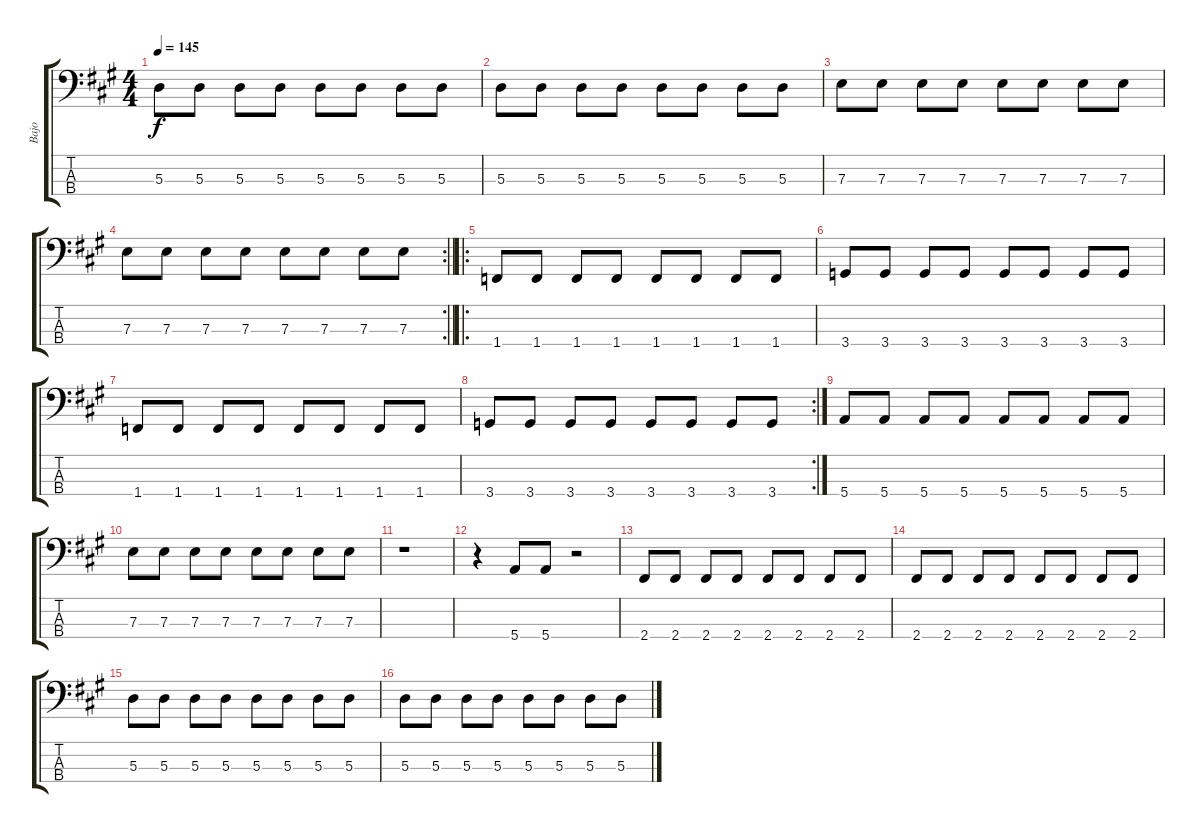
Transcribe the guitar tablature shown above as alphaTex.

\track ("Bajo" "Bajo") {instrument electricbassfinger}
\staff {score tabs}
\tuning (G2 D2 A1 E1) {hide}
\ts (4 4)
\tempo 145
\clef f4
\ks a
5.3.8{dy f} 5.3.8 5.3.8 5.3.8 5.3.8 5.3.8 5.3.8 5.3.8 |
5.3.8 5.3.8 5.3.8 5.3.8 5.3.8 5.3.8 5.3.8 5.3.8 |
7.3.8 7.3.8 7.3.8 7.3.8 7.3.8 7.3.8 7.3.8 7.3.8 |
\rc 2
\barLineRight lightlight
7.3.8 7.3.8 7.3.8 7.3.8 7.3.8 7.3.8 7.3.8 7.3.8 |
\ro
1.4.8 1.4.8 1.4.8 1.4.8 1.4.8 1.4.8 1.4.8 1.4.8 |
3.4.8 3.4.8 3.4.8 3.4.8 3.4.8 3.4.8 3.4.8 3.4.8 |
1.4.8 1.4.8 1.4.8 1.4.8 1.4.8 1.4.8 1.4.8 1.4.8 |
\rc 2
3.4.8 3.4.8 3.4.8 3.4.8 3.4.8 3.4.8 3.4.8 3.4.8 |
5.4.8 5.4.8 5.4.8 5.4.8 5.4.8 5.4.8 5.4.8 5.4.8 |
7.3.8 7.3.8 7.3.8 7.3.8 7.3.8 7.3.8 7.3.8 7.3.8 |
r.1 |
r.4 5.4.8 5.4.8 r.2 |
2.4.8 2.4.8 2.4.8 2.4.8 2.4.8 2.4.8 2.4.8 2.4.8 |
2.4.8 2.4.8 2.4.8 2.4.8 2.4.8 2.4.8 2.4.8 2.4.8 |
5.3.8 5.3.8 5.3.8 5.3.8 5.3.8 5.3.8 5.3.8 5.3.8 |
5.3.8 5.3.8 5.3.8 5.3.8 5.3.8 5.3.8 5.3.8 5.3.8
